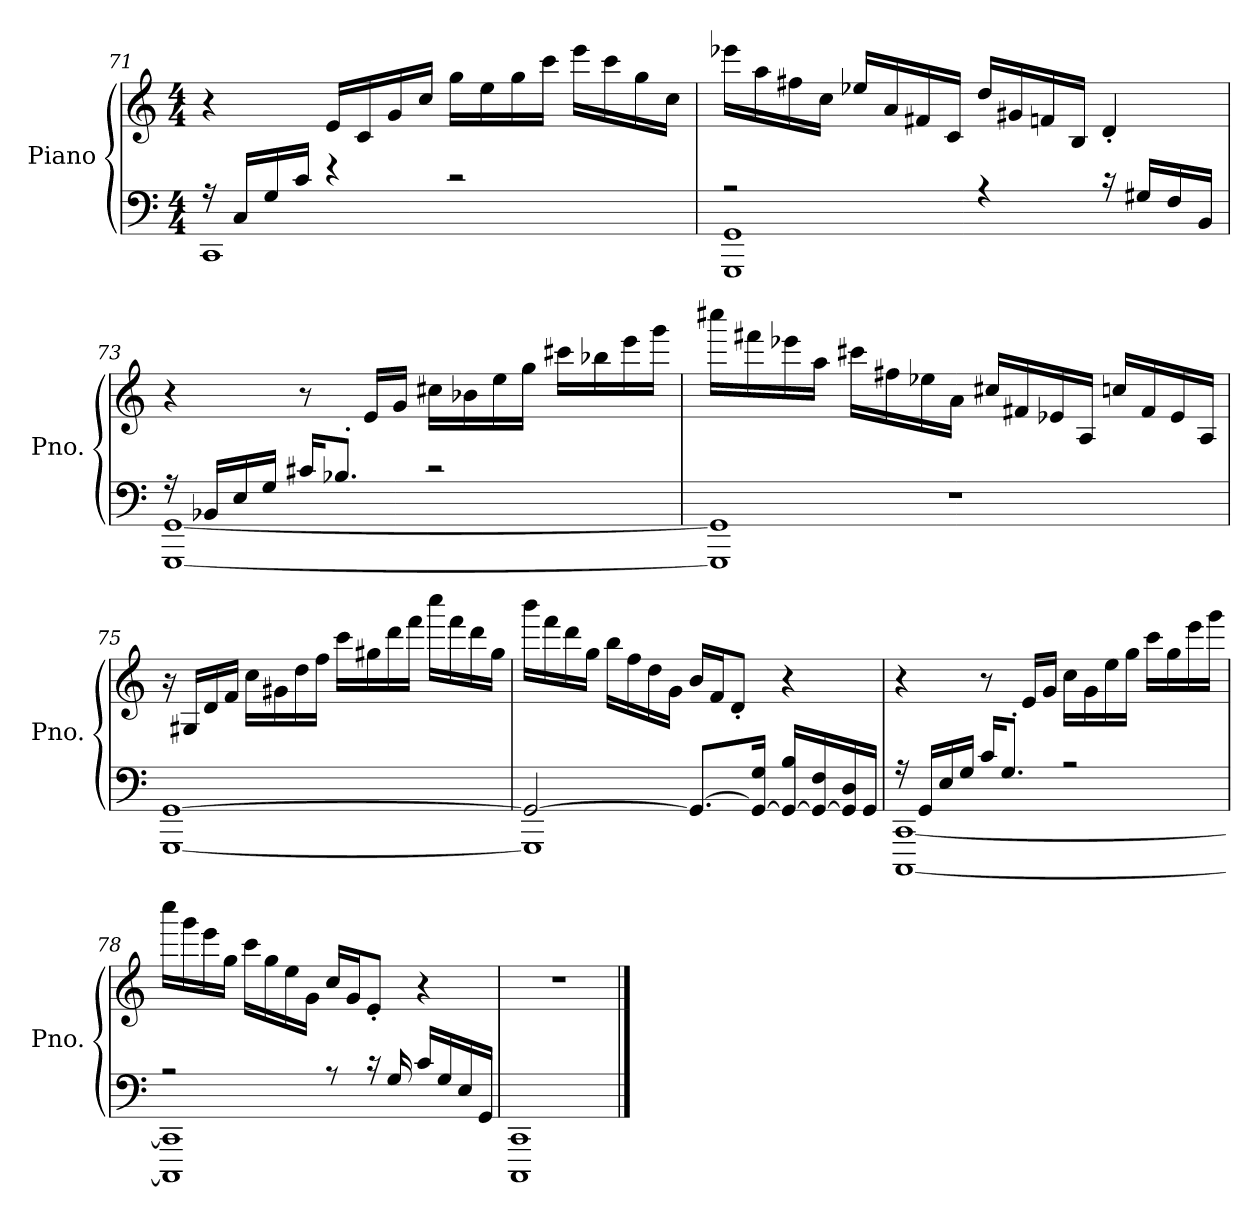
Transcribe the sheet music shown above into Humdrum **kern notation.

**kern	**kern
*part1	*part1
*staff2	*staff1
*I"Piano	*
*I'Pno.	*
*clefF4	*clefG2
*k[]	*k[]
*M4/4	*M4/4
=71	=71
*^	*
16r	1CC	4r
16C/LL	.	.
16G/	.	.
16c/JJ	.	.
4r	.	16e/LL
.	.	16c/
.	.	16g/
.	.	16cc/JJ
2r	.	16gg\LL
.	.	16ee\
.	.	16gg\
.	.	16ccc\JJ
.	.	16eee\LL
.	.	16ccc\
.	.	16gg\
.	.	16cc\JJ
!!LO:LB:g=z
=72	=72	=72
2r	1GGG 1GG	16eee-X\LL
.	.	16aa\
.	.	16ff#X\
.	.	16cc\JJ
.	.	16ee-X/LL
.	.	16a/
.	.	16f#X/
.	.	16c/JJ
4r	.	16dd/LL
.	.	16g#X/
.	.	16fn/
.	.	16B/JJ
16r	.	4d'/
16G#X/LL	.	.
16F/	.	.
16BB/JJ	.	.
=73	=73	=73
16r	[1GGG [1GG	4r
16BB-X/LL	.	.
16E/	.	.
16G/JJ	.	.
16c#X/KL	.	8r
8.B-X'/J	.	.
.	.	16e/LL
.	.	16g/JJ
2r	.	16cc#X\LL
.	.	16b-X\
.	.	16ee\
.	.	16gg\JJ
.	.	16ccc#X\LL
.	.	16bb-X\
.	.	16eee\
.	.	16ggg\JJ
!!LO:PB:g=z
=74	=74	=74
1r	1GGG] 1GG]	16cccc#X\LL
.	.	16fff#X\
.	.	16eee-X\
.	.	16aa\JJ
.	.	16ccc#X\LL
.	.	16ff#X\
.	.	16ee-X\
.	.	16a\JJ
.	.	16cc#X/LL
.	.	16f#X/
.	.	16e-X/
.	.	16A/JJ
.	.	16ccn/LL
.	.	16f#/
.	.	16e-/
.	.	16A/JJ
=75	=75	=75
[1GG	[1GGG	16r
.	.	16G#X/LL
.	.	16d/
.	.	16f/JJ
.	.	16cc\LL
.	.	16g#X\
.	.	16dd\
.	.	16ff\JJ
.	.	16ccc\LL
.	.	16gg#X\
.	.	16ddd\
.	.	16fff\JJ
.	.	16cccc\LL
.	.	16fff\
.	.	16ddd\
.	.	16gg#\JJ
!!LO:LB:g=z
=76	=76	=76
2GG/_	1GGG]	16bbb\LL
.	.	16fff\
.	.	16ddd\
.	.	16gg\JJ
.	.	16bb\LL
.	.	16ff\
.	.	16dd\
.	.	16g\JJ
8.GG/L_	.	16b/LL
.	.	16f/J
.	.	8d'/J
16GG/_ 16G/Jk	.	.
16GG/_ 16B/LL	.	4r
16GG/_ 16F/	.	.
16GG/] 16D/	.	.
16GG/JJ	.	.
=77	=77	=77
16r	[1CCC [1CC	4r
16GG/LL	.	.
16E/	.	.
16G/JJ	.	.
16c/KL	.	8r
8.G'/J	.	.
.	.	16e/LL
.	.	16g/JJ
2r	.	16cc\LL
.	.	16g\
.	.	16ee\
.	.	16gg\JJ
.	.	16ccc\LL
.	.	16gg\
.	.	16eee\
.	.	16ggg\JJ
!!LO:LB:g=z
=78	=78	=78
2r	1CCC] 1CC]	16cccc\LL
.	.	16ggg\
.	.	16eee\
.	.	16gg\JJ
.	.	16ccc\LL
.	.	16gg\
.	.	16ee\
.	.	16g\JJ
8r	.	16cc/LL
.	.	16g/J
16r	.	8e'/J
16G/	.	.
16c/LL	.	4r
16G/	.	.
16E/	.	.
16GG/JJ	.	.
*v	*v	*
=79	=79
1CCC 1CC	1r
==	==
*-	*-
